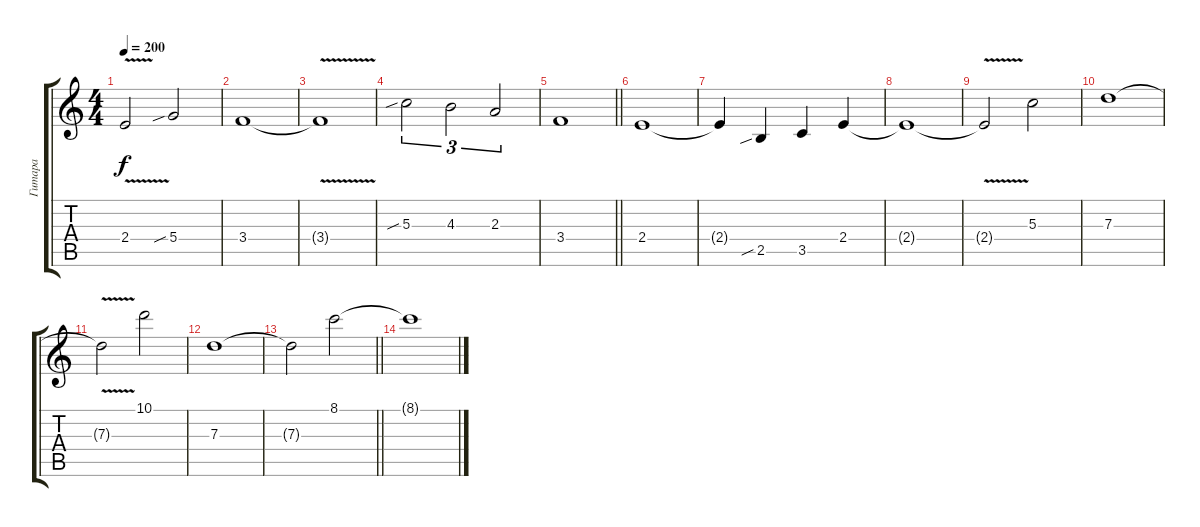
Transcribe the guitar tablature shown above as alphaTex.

\track ("Гитара" "Гитара") {instrument acousticguitarsteel}
\staff {score tabs}
\tuning (E4 B3 G3 D3 A2 E2) {hide}
\ts (4 4)
\tempo 200
\clef g2
\ks c
2.4{v t}.2{dy f} 5.4{sib}.2 |
3.4.1 |
3.4{v t}.1 |
5.3{sib}.2{tu (3 2)} 4.3.2{tu (3 2)} 2.3.2{tu (3 2)} |
\barLineRight lightlight
3.4.1 |
2.4.1 |
2.4{t}.4 2.5{sib}.4 3.5.4 2.4.4 |
2.4{t}.1 |
2.4{v t}.2 5.3.2 |
7.3.1 |
7.3{v t}.2 10.1.2 |
7.3.1 |
\barLineRight lightlight
7.3{t}.2 8.1.2 |
8.1{t}.1
